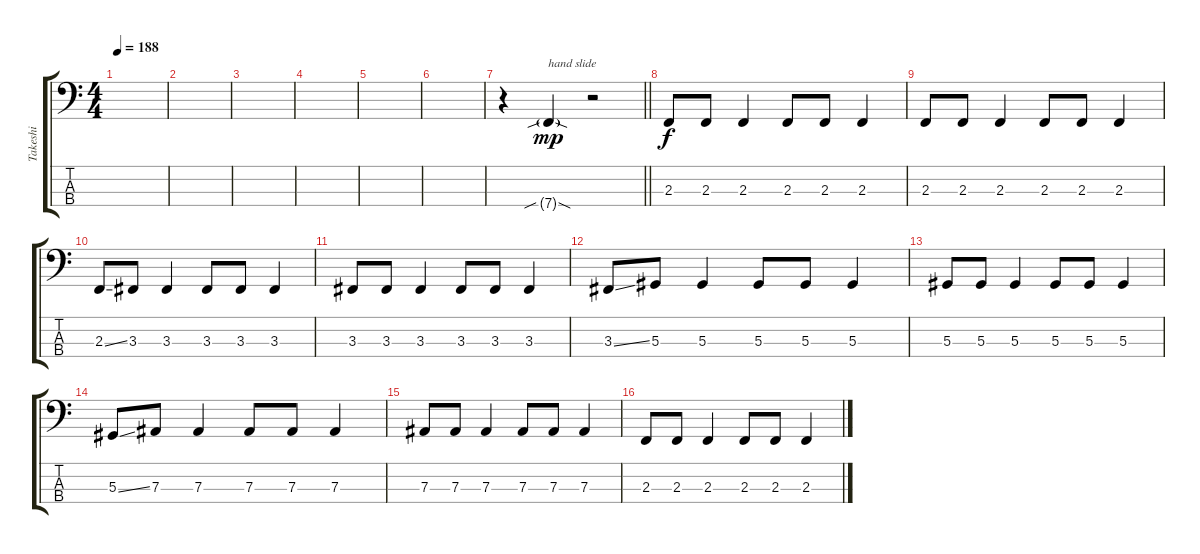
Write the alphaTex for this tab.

\track ("Takeshi" "Takeshi") {instrument electricbasspick}
\staff {score tabs}
\tuning (Db2 Ab1 Eb1 Bb0) {hide}
\ts (4 4)
\tempo 188
\clef f4
\ks c
|
|
|
|
|
|
\barLineRight lightlight
r.4 7.4{sib sod g}.4{txt "hand slide" dy mp} r.2 |
\section ("" "")
2.3.8{dy f} 2.3.8 2.3.4 2.3.8 2.3.8 2.3.4 |
2.3.8 2.3.8 2.3.4 2.3.8 2.3.8 2.3.4 |
2.3{ss}.8 3.3.8 3.3.4 3.3.8 3.3.8 3.3.4 |
3.3.8 3.3.8 3.3.4 3.3.8 3.3.8 3.3.4 |
3.3{ss}.8 5.3.8 5.3.4 5.3.8 5.3.8 5.3.4 |
5.3.8 5.3.8 5.3.4 5.3.8 5.3.8 5.3.4 |
5.3{ss}.8 7.3.8 7.3.4 7.3.8 7.3.8 7.3.4 |
7.3.8 7.3.8 7.3.4 7.3.8 7.3.8 7.3.4 |
2.3.8 2.3.8 2.3.4 2.3.8 2.3.8 2.3.4
